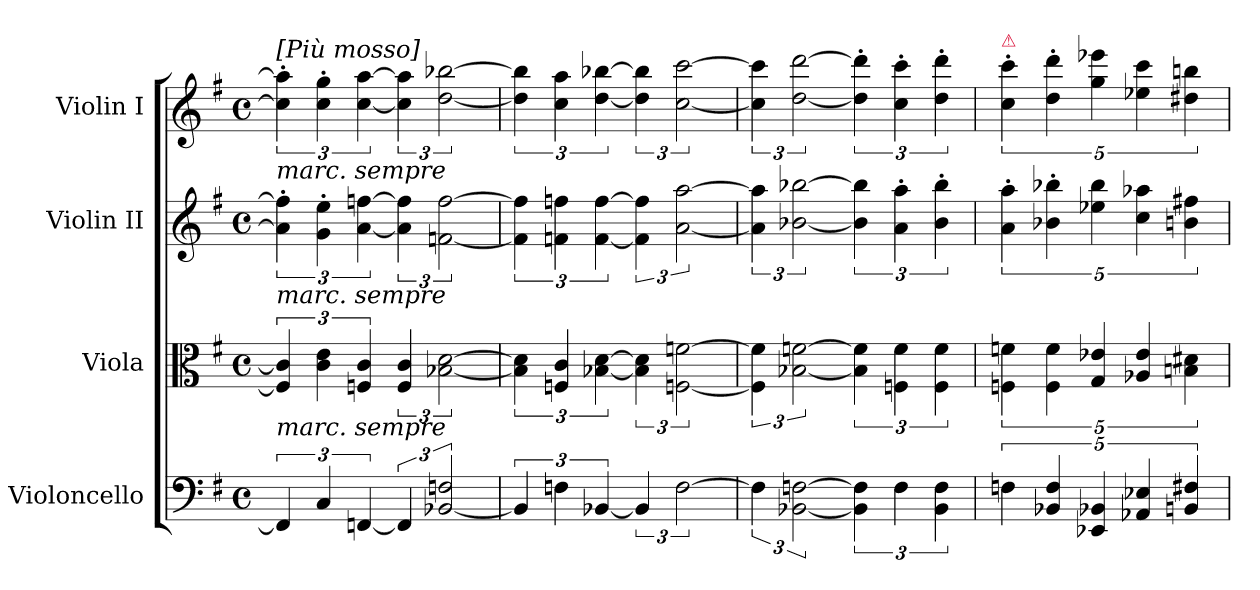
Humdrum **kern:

**kern	**kern	**kern	**kern
*part4	*part3	*part2	*part1
*staff4	*staff3	*staff2	*staff1
*I"Violoncello	*I"Viola	*I"Violin II	*I"Violin I
*I'Vc.	*I'Vla.	*I'Vln. II	*I'Vln. I
*clefF4	*clefC3	*clefG2	*clefG2
*k[f#]	*k[f#]	*k[f#]	*k[f#]
*G:	*G:	*G:	*G:
*M4/4	*M4/4	*M4/4	*M4/4
*met(c)	*met(c)	*met(c)	*met(c)
=1	=1	=1	=1
!	!	!	!LO:TX:a:B:t=[Più mosso]
!	!	!	!LO:TX:b:i:t=marc. sempre
!	!	!LO:TX:b:i:t=marc. sempre	!
!	!LO:TX:b:i:t=marc. sempre	!	!
6FFnj]	6Fnj] 6c]	6a]' 6ffnj]'	6cc]' 6aa]'
6C	6c 6e	6g' 6ee'	6cc' 6gg'
[6FF	6F 6c	[6a [6ff	[6cc [6aa
6FF]	6F 6c	6a] 6ff]	6cc] 6aa]
[3BB-X/ 3Fn/	[3B-X [3d	[3fn [3ff	[3dd [3bb-X
=2	=2	=2	=2
6BB-]	6B-] 6d]	6f] 6ff]	6dd] 6bb-]
6Fn	6Fn 6c	6fn 6ffn	6cc 6aa
[6BB-X	[6B-X [6d	[6f [6ff	[6dd [6bb-X
6BB-]	6B-] 6d]	6f] 6ff]	6dd] 6bb-]
[3F	[3Fn\ [3fn\	[3a [3aa	[3cc [3ccc
=3	=3	=3	=3
6F]	6F]\ 6f]\	6a] 6aa]	6cc] 6ccc]
[3BB-X [3Fn	[3B-X [3fn	[3b-X [3bb-X	[3dd [3ddd
6BB-] 6F]	6B-] 6f]	6b-] 6bb-]	6dd]' 6ddd]'
6F	6Fn\ 6f\	6a' 6aa'	6cc' 6ccc'
6BB- 6F	6F\ 6f\	6b-' 6bb-'	6dd' 6ddd'
=4	=4	=4	=4
!	!	!	!LO:TX:a:color=crimson:t=⚠
5Fn	5Fn\ 5fn\	5a' 5aa'	5cc' 5ccc'
5BB-X/ 5F/	5F\ 5f\	5b-X' 5bb-X'	5dd' 5ddd'
5EE-X 5BB-X	5G 5e-X	5ee-X 5bb-	5gg 5eee-X
5AA-X 5E-X	5A-X/ 5e-/	5cc 5aa-X	5ee-X 5ccc
5BBn/ 5F#X/	5Bn 5d#X	5bn 5ff#X	5dd#X 5bbn
=	=	=	=
*-	*-	*-	*-
